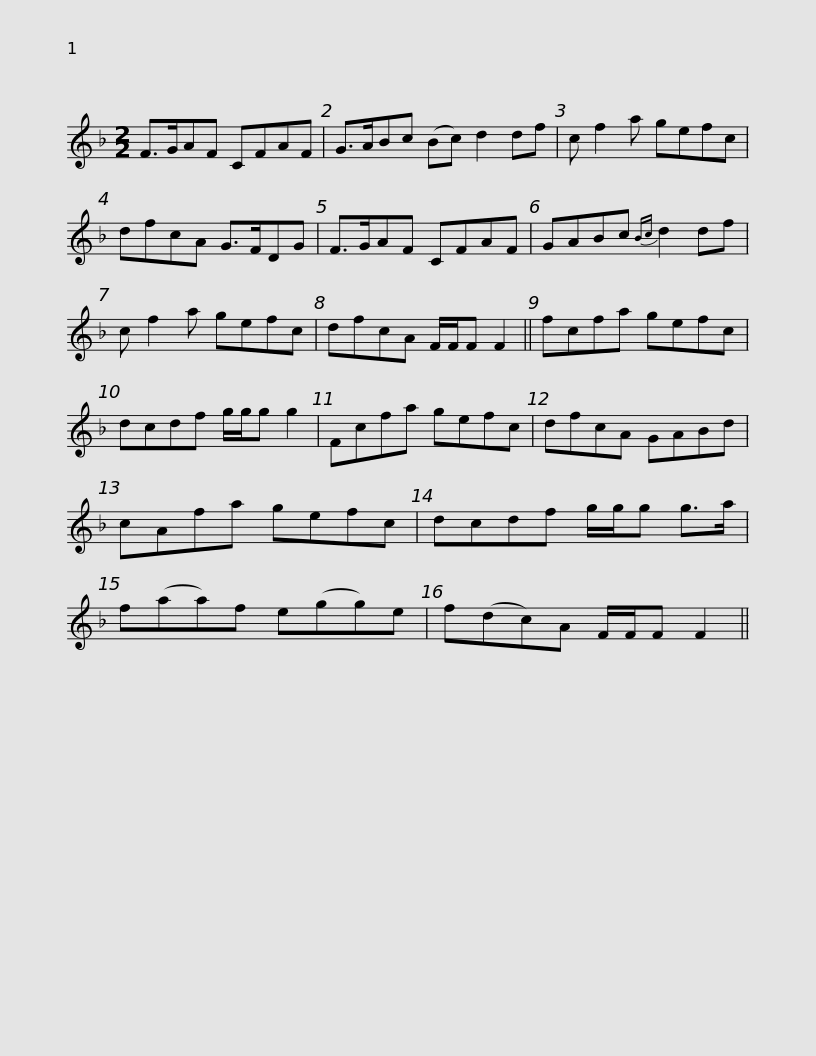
X:1
L:1/8
M:2/2
I:linebreak $
K:F
V:1 treble
V:1
 F>GAF CFAF | G>ABc (Bc) d2 df | c f2 a gefc | dfcA G>FDG | F>GAF CFAF |$ %5
 GABc{Bc} d2 df | c f2 a gefc | dfcA F/F/F F2 || fcfa gefc | dcdf g/g/g g2 |$ %10
 Fcfa gefc | dfcA GABd | cAfa gefc | dcdf g/g/g g>a | f(aa)f e(gg)e |$ %15
 f(dc)A F/F/F F2 || %16
